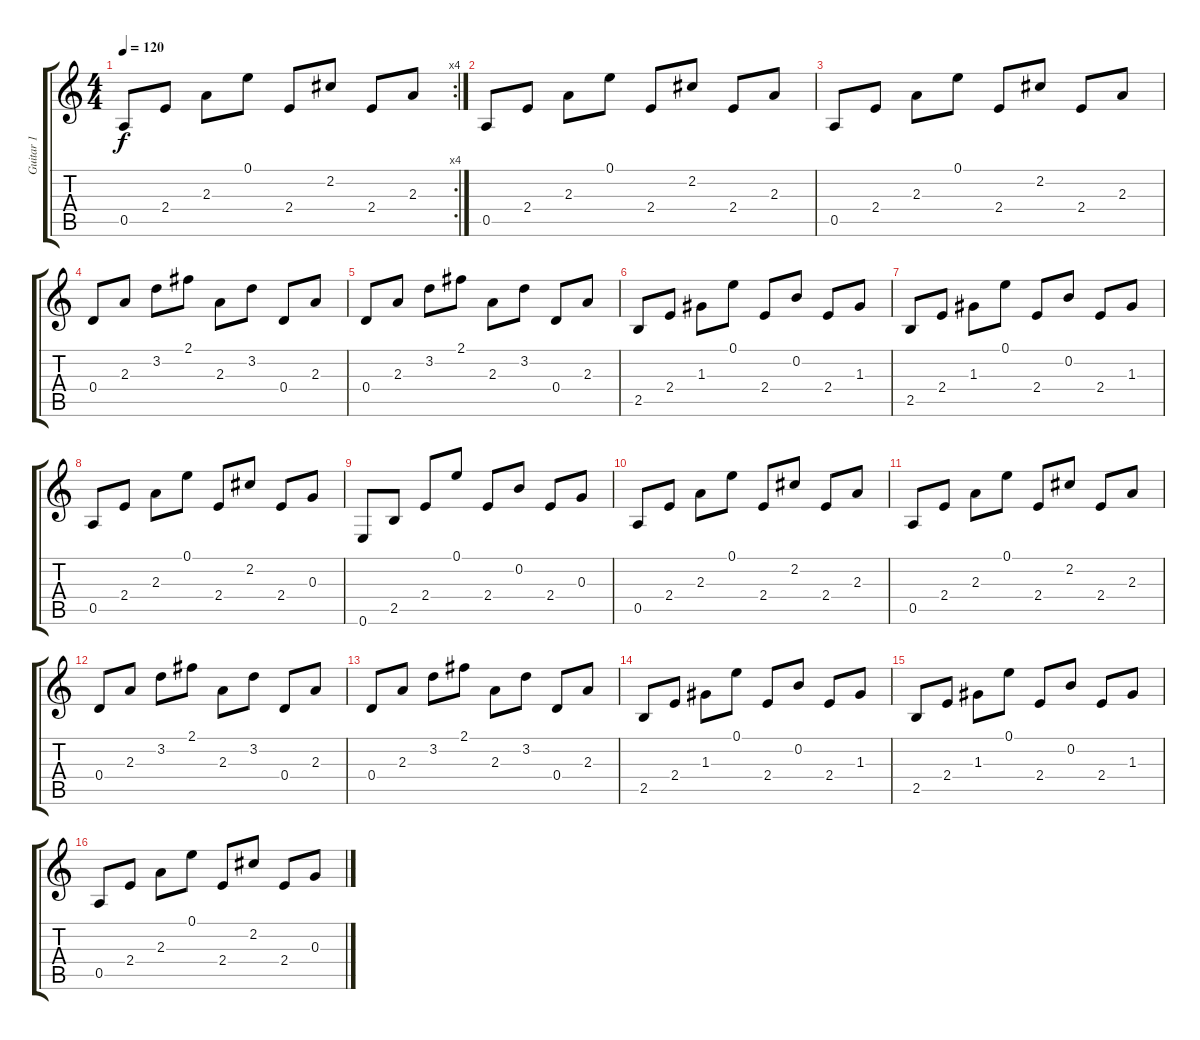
\track ("Guitar 1" "Guitar 1") {instrument acousticguitarnylon}
\staff {score tabs}
\tuning (E4 B3 G3 D3 A2 E2) {hide}
\rc 4
\ts (4 4)
\tempo 120
\clef g2
\ks c
0.5.8{dy f instrument acousticguitarnylon} 2.4.8 2.3.8 0.1.8 2.4.8 2.2.8 2.4.8 2.3.8 |
0.5.8 2.4.8 2.3.8 0.1.8 2.4.8 2.2.8 2.4.8 2.3.8 |
0.5.8 2.4.8 2.3.8 0.1.8 2.4.8 2.2.8 2.4.8 2.3.8 |
0.4.8 2.3.8 3.2.8 2.1.8 2.3.8 3.2.8 0.4.8 2.3.8 |
0.4.8 2.3.8 3.2.8 2.1.8 2.3.8 3.2.8 0.4.8 2.3.8 |
2.5.8 2.4.8 1.3.8 0.1.8 2.4.8 0.2.8 2.4.8 1.3.8 |
2.5.8 2.4.8 1.3.8 0.1.8 2.4.8 0.2.8 2.4.8 1.3.8 |
0.5.8 2.4.8 2.3.8 0.1.8 2.4.8 2.2.8 2.4.8 0.3.8 |
0.6.8 2.5.8 2.4.8 0.1.8 2.4.8 0.2.8 2.4.8 0.3.8 |
0.5.8 2.4.8 2.3.8 0.1.8 2.4.8 2.2.8 2.4.8 2.3.8 |
0.5.8 2.4.8 2.3.8 0.1.8 2.4.8 2.2.8 2.4.8 2.3.8 |
0.4.8 2.3.8 3.2.8 2.1.8 2.3.8 3.2.8 0.4.8 2.3.8 |
0.4.8 2.3.8 3.2.8 2.1.8 2.3.8 3.2.8 0.4.8 2.3.8 |
2.5.8 2.4.8 1.3.8 0.1.8 2.4.8 0.2.8 2.4.8 1.3.8 |
2.5.8 2.4.8 1.3.8 0.1.8 2.4.8 0.2.8 2.4.8 1.3.8 |
0.5.8 2.4.8 2.3.8 0.1.8 2.4.8 2.2.8 2.4.8 0.3.8
